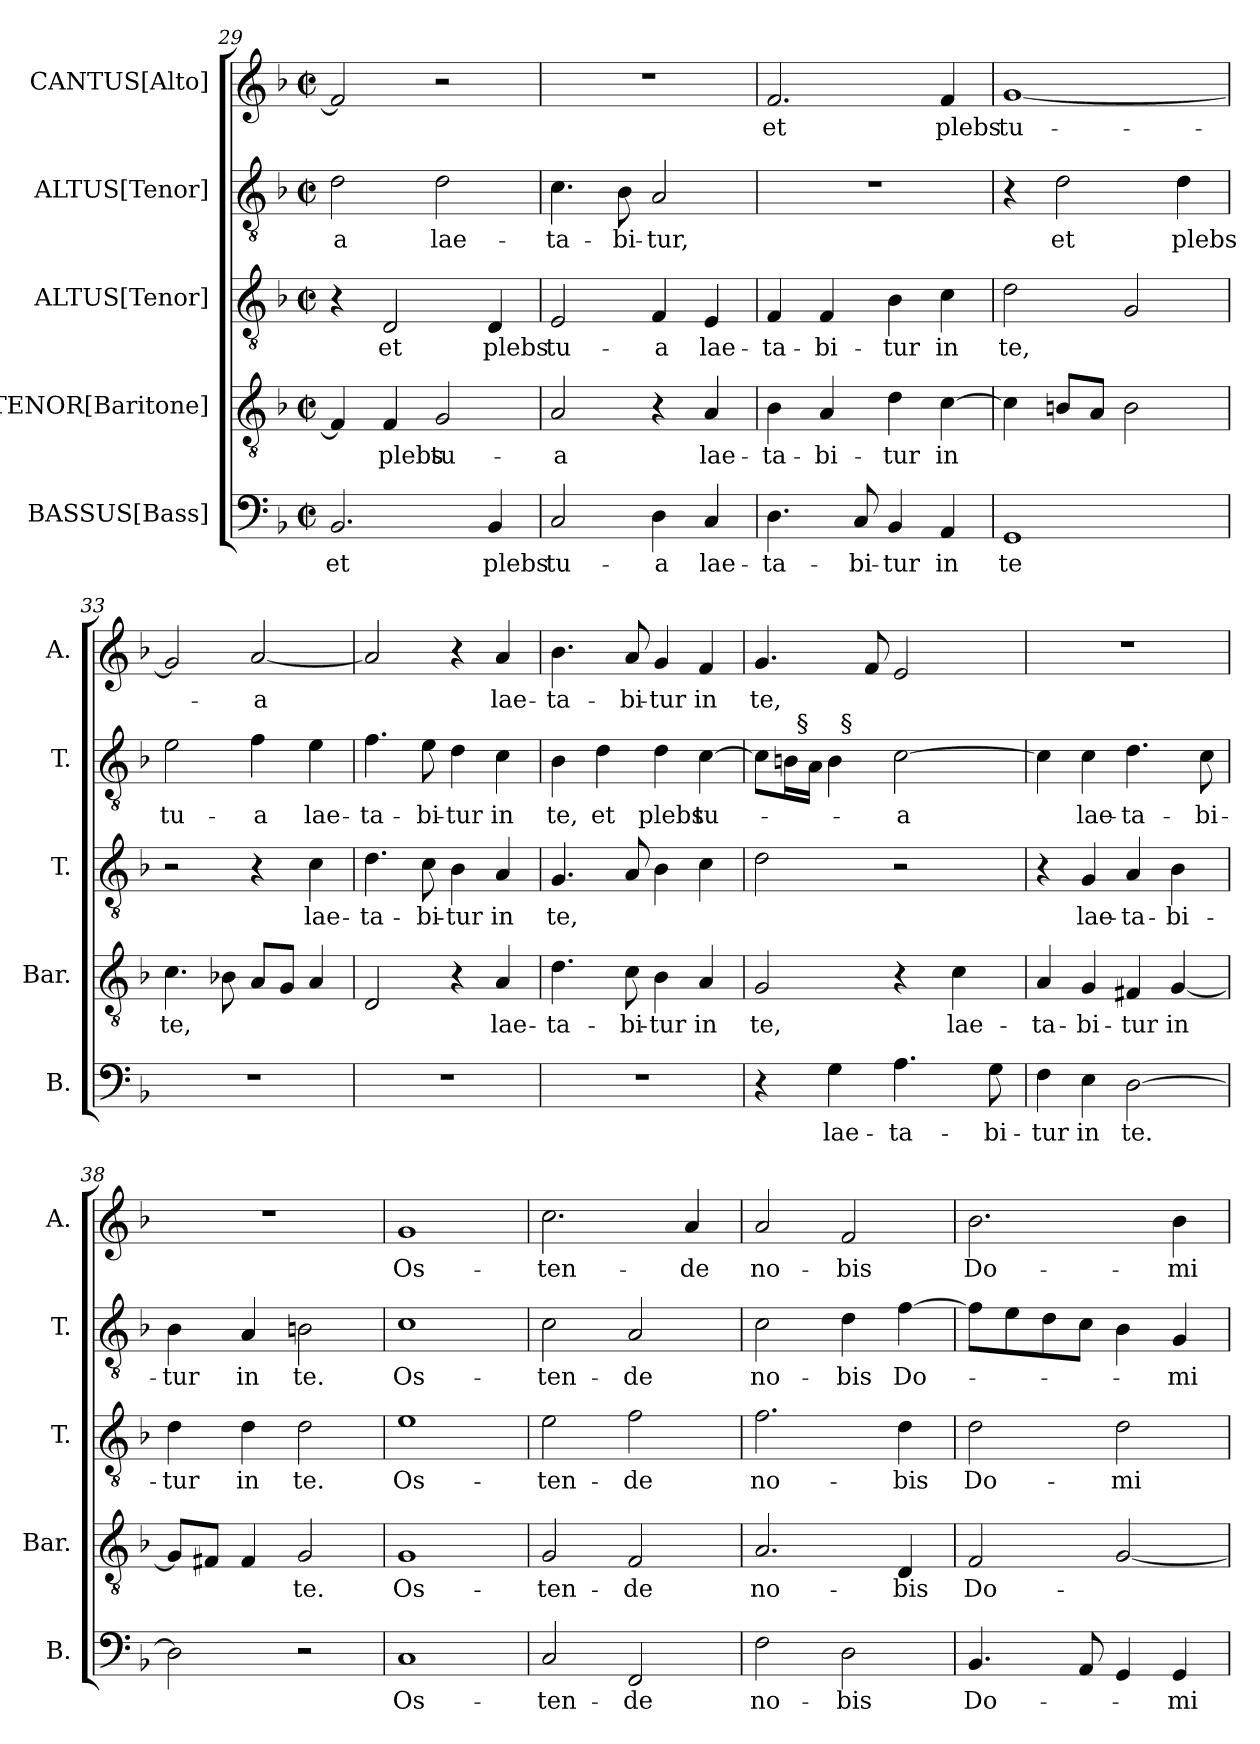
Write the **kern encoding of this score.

**kern	**text	**kern	**text	**kern	**text	**kern	**text	**kern	**text
*part5	*part5	*part4	*part4	*part3	*part3	*part2	*part2	*part1	*part1
*staff5	*staff5	*staff4	*staff4	*staff3	*staff3	*staff2	*staff2	*staff1	*staff1
*I"BASSUS[Bass]	*	*I"TENOR[Baritone]	*	*I"ALTUS[Tenor]	*	*I"ALTUS[Tenor]	*	*I"CANTUS[Alto]	*
*I'B.	*	*I'Bar.	*	*I'T.	*	*I'T.	*	*I'A.	*
*clefF4	*	*clefGv2	*	*clefGv2	*	*clefGv2	*	*clefG2	*
*	*	*ITrd7c12	*	*ITrd7c12	*	*ITrd7c12	*	*	*
*k[b-]	*	*k[b-]	*	*k[b-]	*	*k[b-]	*	*k[b-]	*
*F:	*	*F:	*	*F:	*	*F:	*	*F:	*
*M2/2	*	*M2/2	*	*M2/2	*	*M2/2	*	*M2/2	*
*met(c|)	*	*met(c|)	*	*met(c|)	*	*met(c|)	*	*met(c|)	*
=29	=29	=29	=29	=29	=29	=29	=29	=29	=29
!	!LO:LY:b	!	!	!	!	!	!LO:LY:b	!	!
2.BB-/	et	4FF/]	.	4r	.	2D\	-a	2f/]	.
!	!	!	!LO:LY:b	!	!LO:LY:b	!	!	!	!
.	.	4FF/	plebs	2DD/	et	.	.	.	.
!	!	!	!LO:LY:b	!	!	!	!LO:LY:b	!	!
.	.	2GG/	tu-	.	.	2D\	lae-	2r	.
!	!LO:LY:b	!	!	!	!LO:LY:b	!	!	!	!
4BB-/	plebs	.	.	4DD/	plebs	.	.	.	.
!!LO:LB:g=z
=30	=30	=30	=30	=30	=30	=30	=30	=30	=30
!	!LO:LY:b	!	!LO:LY:b	!	!LO:LY:b	!	!LO:LY:b	!	!
2C/	tu-	2AA/	-a	2EE/	tu-	4.C\	-ta-	1r	.
!	!	!	!	!	!	!	!LO:LY:b	!	!
.	.	.	.	.	.	8BB-\	-bi-	.	.
!	!LO:LY:b	!	!	!	!LO:LY:b	!	!LO:LY:b	!	!
4D\	-a	4r	.	4FF/	-a	2AA/	-tur,	.	.
!	!LO:LY:b	!	!LO:LY:b	!	!LO:LY:b	!	!	!	!
4C/	lae-	4AA/	lae-	4EE/	lae-	.	.	.	.
=31	=31	=31	=31	=31	=31	=31	=31	=31	=31
!	!LO:LY:b	!	!LO:LY:b	!	!LO:LY:b	!	!	!	!LO:LY:b
4.D\	-ta-	4BB-\	-ta-	4FF/	-ta-	1r	.	2.f/	et
!	!	!	!LO:LY:b	!	!LO:LY:b	!	!	!	!
.	.	4AA/	-bi-	4FF/	-bi-	.	.	.	.
!	!LO:LY:b	!	!	!	!	!	!	!	!
8C/	-bi-	.	.	.	.	.	.	.	.
!	!LO:LY:b	!	!LO:LY:b	!	!LO:LY:b	!	!	!	!
4BB-/	-tur	4D\	-tur	4BB-\	-tur	.	.	.	.
!	!LO:LY:b	!	!LO:LY:b	!	!LO:LY:b	!	!	!	!LO:LY:b
4AA/	in	[>4C\	in	4C\	in	.	.	4f/	plebs
=32	=32	=32	=32	=32	=32	=32	=32	=32	=32
!	!LO:LY:b	!	!	!	!LO:LY:b	!	!	!	!LO:LY:b
1GG	te	4C\]	.	2D\	te,	4r	.	[<1g	tu-
!	!	!	!	!	!	!	!LO:LY:b	!	!
.	.	8BBn/L	.	.	.	2D\	et	.	.
.	.	8AA/J	.	.	.	.	.	.	.
.	.	2BB\	.	2GG/	.	.	.	.	.
!	!	!	!	!	!	!	!LO:LY:b	!	!
.	.	.	.	.	.	4D\	plebs	.	.
=33	=33	=33	=33	=33	=33	=33	=33	=33	=33
!	!	!	!LO:LY:b	!	!	!	!LO:LY:b	!	!
1r	.	4.C\	te,	2r	.	2E\	tu-	2g/]	.
.	.	8BB-X\	.	.	.	.	.	.	.
!	!	!	!	!	!	!	!LO:LY:b	!	!LO:LY:b
.	.	8AA/L	.	4r	.	4F\	-a	[<2a/	-a
.	.	8GG/J	.	.	.	.	.	.	.
!	!	!	!	!	!LO:LY:b	!	!LO:LY:b	!	!
.	.	4AA/	.	4C\	lae-	4E\	lae-	.	.
=34	=34	=34	=34	=34	=34	=34	=34	=34	=34
!	!	!	!	!	!LO:LY:b	!	!LO:LY:b	!	!
1r	.	2DD/	.	4.D\	-ta-	4.F\	-ta-	2a/]	.
!	!	!	!	!	!LO:LY:b	!	!LO:LY:b	!	!
.	.	.	.	8C\	-bi-	8E\	-bi-	.	.
!	!	!	!	!	!LO:LY:b	!	!LO:LY:b	!	!
.	.	4r	.	4BB-\	-tur	4D\	-tur	4r	.
!	!	!	!LO:LY:b	!	!LO:LY:b	!	!LO:LY:b	!	!LO:LY:b
.	.	4AA/	lae-	4AA/	in	4C\	in	4a/	lae-
=35	=35	=35	=35	=35	=35	=35	=35	=35	=35
!	!	!	!LO:LY:b	!	!LO:LY:b	!	!LO:LY:b	!	!LO:LY:b
1r	.	4.D\	-ta-	4.GG/	te,	4BB-\	te,	4.b-\	-ta-
!	!	!	!	!	!	!	!LO:LY:b	!	!
.	.	.	.	.	.	4D\	et	.	.
!	!	!	!LO:LY:b	!	!	!	!	!	!LO:LY:b
.	.	8C\	-bi-	8AA/	.	.	.	8a/	-bi-
!	!	!	!LO:LY:b	!	!	!	!LO:LY:b	!	!LO:LY:b
.	.	4BB-\	-tur	4BB-\	.	4D\	plebs	4g/	-tur
!	!	!	!LO:LY:b	!	!	!	!LO:LY:b	!	!LO:LY:b
.	.	4AA/	in	4C\	.	[>4C\	tu-	4f/	in
=36	=36	=36	=36	=36	=36	=36	=36	=36	=36
!	!	!	!LO:LY:b	!	!	!	!	!	!LO:LY:b
*	*	*	*	*	*	*^	*	*	*
*	*	*	*	*	*	*	*^	*	*	*
4r	.	2GG/	te,	2D\	.	8C\L]	8ryy	4ryy	.	4.g/	te,
.	.	.	.	.	.	16BB\L	32ryy	.	.	.	.
!	!	!	!	!	!	!	!LO:TX:a:t=§	!	!	!	!
.	.	.	.	.	.	.	2ryy	.	.	.	.
.	.	.	.	.	.	16AA\JJ	.	.	.	.	.
!	!LO:LY:b	!	!	!	!	!	!	!	!	!	!
4G\	lae-	.	.	.	.	4BB\	.	32ryy	.	.	.
!	!	!	!	!	!	!	!	!LO:TX:a:t=§	!	!	!
.	.	.	.	.	.	.	.	2ryy	.	.	.
.	.	.	.	.	.	.	.	.	.	8f/	.
!	!LO:LY:b	!	!	!	!	!	!	!	!LO:LY:b	!	!
4.A\	-ta-	4r	.	2r	.	[>2C\	.	.	-a	2e/	.
.	.	.	.	.	.	.	4ryy	.	.	.	.
!	!	!	!LO:LY:b	!	!	!	!	!	!	!	!
.	.	4C\	lae-	.	.	.	.	.	.	.	.
.	.	.	.	.	.	.	.	8..ryy	.	.	.
!	!LO:LY:b	!	!	!	!	!	!	!	!	!	!
8G\	-bi-	.	.	.	.	.	.	.	.	.	.
.	.	.	.	.	.	.	16.ryy	.	.	.	.
!!LO:PB:g=z
=37	=37	=37	=37	=37	=37	=37	=37	=37	=37	=37	=37
!	!LO:LY:b	!	!LO:LY:b	!	!	!	!	!	!	!	!
*	*	*	*	*	*	*v	*v	*v	*	*	*
4F\	-tur	4AA/	-ta-	4r	.	4C\]	.	1r	.
!	!LO:LY:b	!	!LO:LY:b	!	!LO:LY:b	!	!LO:LY:b	!	!
4E\	in	4GG/	-bi-	4GG/	lae-	4C\	lae-	.	.
!	!LO:LY:b	!	!LO:LY:b	!	!LO:LY:b	!	!LO:LY:b	!	!
[>2D\	te.	4FF#X/	-tur	4AA/	-ta-	4.D\	-ta-	.	.
!	!	!	!LO:LY:b	!	!LO:LY:b	!	!	!	!
.	.	[<4GG/	in	4BB-\	-bi-	.	.	.	.
!	!	!	!	!	!	!	!LO:LY:b	!	!
.	.	.	.	.	.	8C\	-bi-	.	.
=38	=38	=38	=38	=38	=38	=38	=38	=38	=38
!	!	!	!	!	!LO:LY:b	!	!LO:LY:b	!	!
2D\]	.	8GG/L]	.	4D\	-tur	4BB-\	-tur	1r	.
.	.	8FF#X/J	.	.	.	.	.	.	.
!	!	!	!	!	!LO:LY:b	!	!LO:LY:b	!	!
.	.	4FF#/	.	4D\	in	4AA/	in	.	.
!	!	!	!LO:LY:b	!	!LO:LY:b	!	!LO:LY:b	!	!
2r	.	2GG/	te.	2D\	te.	2BBn\	te.	.	.
=39	=39	=39	=39	=39	=39	=39	=39	=39	=39
!	!LO:LY:b	!	!LO:LY:b	!	!LO:LY:b	!	!LO:LY:b	!	!LO:LY:b
1C	Os-	1GG	Os-	1E	Os-	1C	Os-	1g	Os-
=40	=40	=40	=40	=40	=40	=40	=40	=40	=40
!	!LO:LY:b	!	!LO:LY:b	!	!LO:LY:b	!	!LO:LY:b	!	!LO:LY:b
2C/	-ten-	2GG/	-ten-	2E\	-ten-	2C\	-ten-	2.cc\	-ten-
!	!LO:LY:b	!	!LO:LY:b	!	!LO:LY:b	!	!LO:LY:b	!	!
2FF/	-de	2FF/	-de	2F\	-de	2AA/	-de	.	.
!	!	!	!	!	!	!	!	!	!LO:LY:b
.	.	.	.	.	.	.	.	4a/	-de
=41	=41	=41	=41	=41	=41	=41	=41	=41	=41
!	!LO:LY:b	!	!LO:LY:b	!	!LO:LY:b	!	!LO:LY:b	!	!LO:LY:b
2F\	no-	2.AA/	no-	2.F\	no-	2C\	no-	2a/	no-
!	!LO:LY:b	!	!	!	!	!	!LO:LY:b	!	!LO:LY:b
2D\	-bis	.	.	.	.	4D\	-bis	2f/	-bis
!	!	!	!LO:LY:b	!	!LO:LY:b	!	!LO:LY:b	!	!
.	.	4DD/	-bis	4D\	-bis	[>4F\	Do-	.	.
=42	=42	=42	=42	=42	=42	=42	=42	=42	=42
!	!LO:LY:b	!	!LO:LY:b	!	!LO:LY:b	!	!	!	!LO:LY:b
4.BB-/	Do-	2FF/	Do-	2D\	Do-	8F\L]	.	2.b-\	Do-
.	.	.	.	.	.	8E\	.	.	.
.	.	.	.	.	.	8D\	.	.	.
8AA/	.	.	.	.	.	8C\J	.	.	.
!	!	!	!	!	!LO:LY:b	!	!	!	!
4GG/	.	[<2GG/	.	2D\	-mi-	4BB-\	.	.	.
!	!LO:LY:b	!	!	!	!	!	!LO:LY:b	!	!LO:LY:b
4GG/	-mi-	.	.	.	.	4GG/	-mi-	4b-\	-mi-
=	=	=	=	=	=	=	=	=	=
*-	*-	*-	*-	*-	*-	*-	*-	*-	*-
